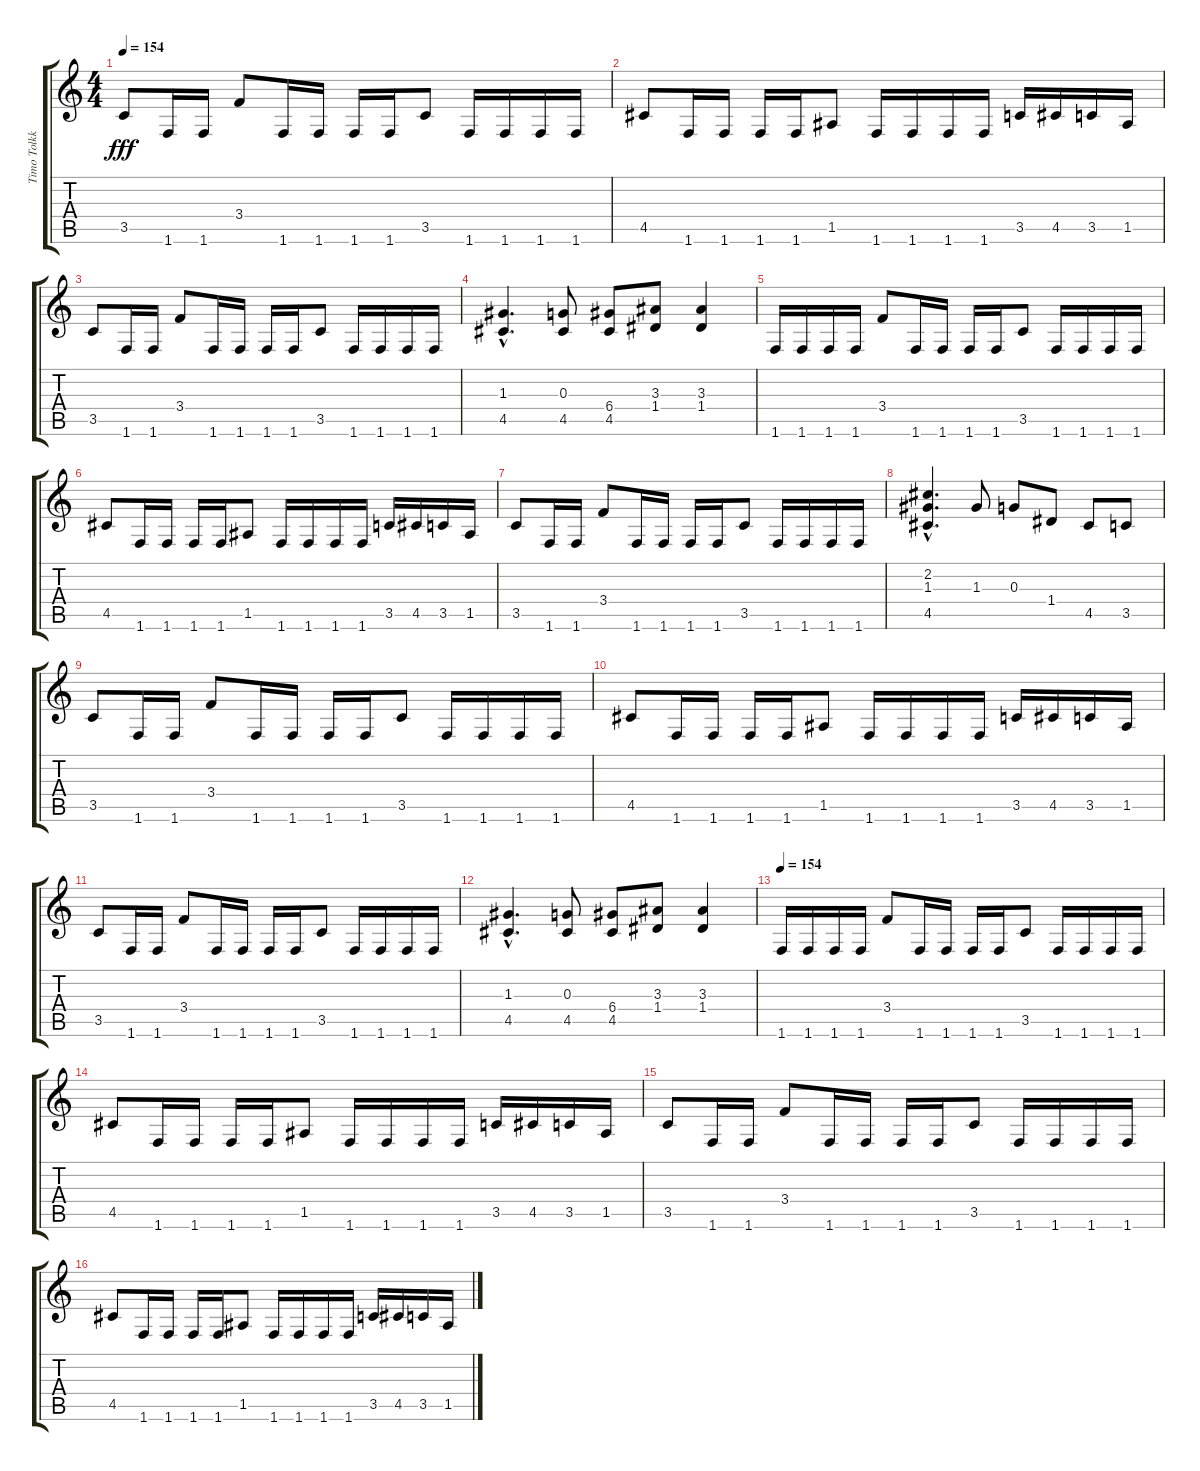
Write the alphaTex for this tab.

\track ("Timo Tolkki" "Timo Tolkk") {instrument overdrivenguitar}
\staff {score tabs}
\tuning (E4 B3 G3 D3 A2 E2) {hide}
\ts (4 4)
\tempo 154
\clef g2
\ks c
3.5.8{dy fff} 1.6.16 1.6.16 3.4.8 1.6.16 1.6.16 1.6.16 1.6.16 3.5.8 1.6.16 1.6.16 1.6.16 1.6.16 |
4.5.8 1.6.16 1.6.16 1.6.16 1.6.16 1.5.8 1.6.16 1.6.16 1.6.16 1.6.16 3.5.16 4.5.16 3.5.16 1.5.16 |
3.5.8 1.6.16 1.6.16 3.4.8 1.6.16 1.6.16 1.6.16 1.6.16 3.5.8 1.6.16 1.6.16 1.6.16 1.6.16 |
(1.3{hac} 4.5{hac}).4{d} (0.3 4.5).8 (6.4 4.5).8 (3.3 1.4).8 (3.3 1.4).4 |
1.6.16 1.6.16 1.6.16 1.6.16 3.4.8 1.6.16 1.6.16 1.6.16 1.6.16 3.5.8 1.6.16 1.6.16 1.6.16 1.6.16 |
4.5.8 1.6.16 1.6.16 1.6.16 1.6.16 1.5.8 1.6.16 1.6.16 1.6.16 1.6.16 3.5.16 4.5.16 3.5.16 1.5.16 |
3.5.8 1.6.16 1.6.16 3.4.8 1.6.16 1.6.16 1.6.16 1.6.16 3.5.8 1.6.16 1.6.16 1.6.16 1.6.16 |
(2.2{hac} 1.3{hac} 4.5{hac}).4{d} 1.3.8 0.3.8 1.4.8 4.5.8 3.5.8 |
3.5.8 1.6.16 1.6.16 3.4.8 1.6.16 1.6.16 1.6.16 1.6.16 3.5.8 1.6.16 1.6.16 1.6.16 1.6.16 |
4.5.8 1.6.16 1.6.16 1.6.16 1.6.16 1.5.8 1.6.16 1.6.16 1.6.16 1.6.16 3.5.16 4.5.16 3.5.16 1.5.16 |
3.5.8 1.6.16 1.6.16 3.4.8 1.6.16 1.6.16 1.6.16 1.6.16 3.5.8 1.6.16 1.6.16 1.6.16 1.6.16 |
(1.3{hac} 4.5{hac}).4{d} (0.3 4.5).8 (6.4 4.5).8 (3.3 1.4).8 (3.3 1.4).4 |
\tempo 154
1.6.16 1.6.16 1.6.16 1.6.16 3.4.8 1.6.16 1.6.16 1.6.16 1.6.16 3.5.8 1.6.16 1.6.16 1.6.16 1.6.16 |
4.5.8 1.6.16 1.6.16 1.6.16 1.6.16 1.5.8 1.6.16 1.6.16 1.6.16 1.6.16 3.5.16 4.5.16 3.5.16 1.5.16 |
3.5.8 1.6.16 1.6.16 3.4.8 1.6.16 1.6.16 1.6.16 1.6.16 3.5.8 1.6.16 1.6.16 1.6.16 1.6.16 |
4.5.8 1.6.16 1.6.16 1.6.16 1.6.16 1.5.8 1.6.16 1.6.16 1.6.16 1.6.16 3.5.16 4.5.16 3.5.16 1.5.16
